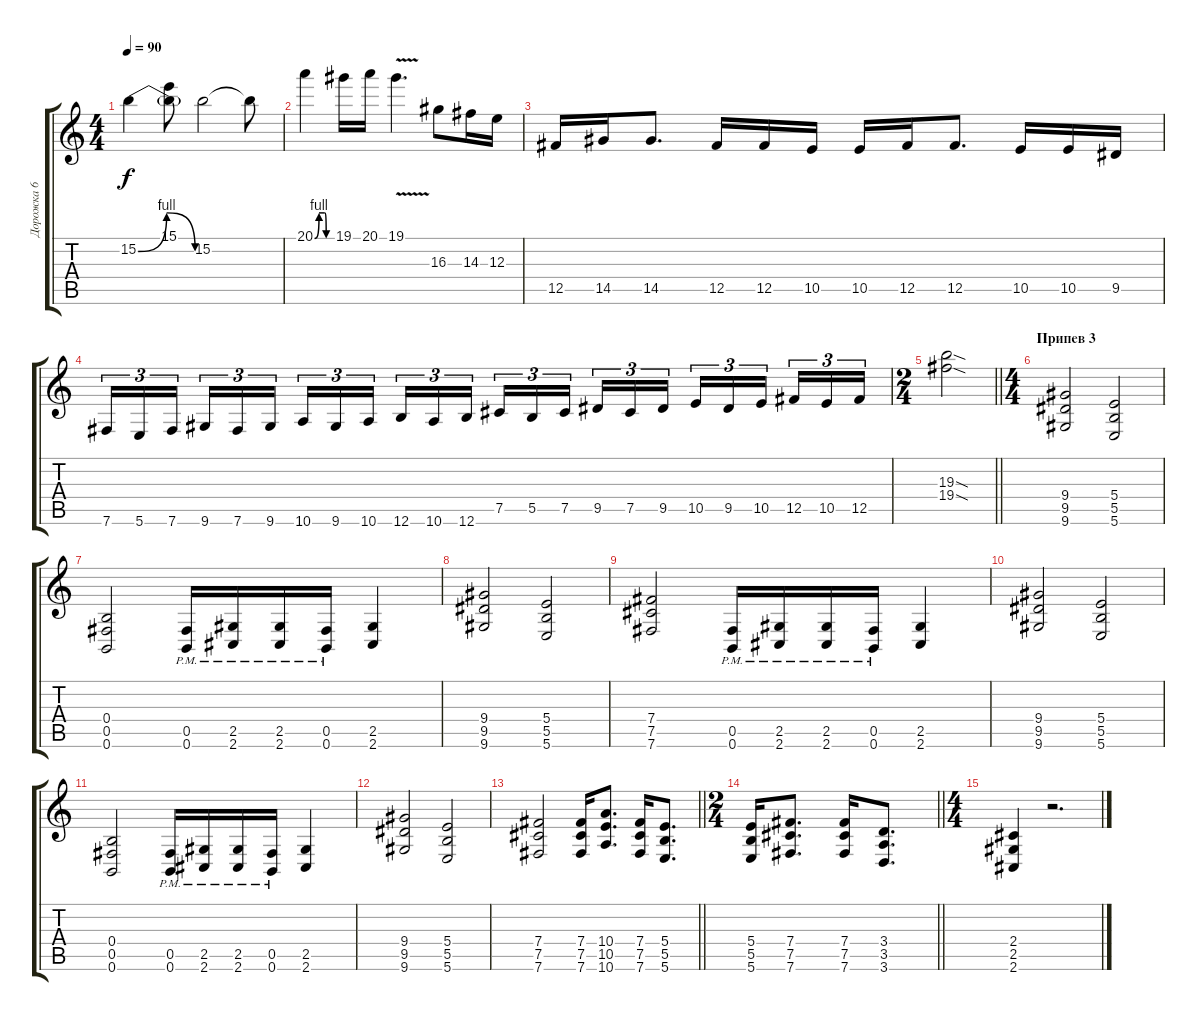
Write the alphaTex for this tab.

\track ("Дорожка 6" "Дорожка 6") {instrument distortionguitar}
\staff {score tabs}
\tuning (Db4 Ab3 E3 B2 Gb2 B1) {hide}
\ts (4 4)
\tempo 90
\clef g2
\ks c
15.2{be (bendrelease 0 0 30 4 50 4 60 0)}.4{dy f} (15.1 15.2{t}).8 15.2.2 15.2{t}.8 |
20.1{be (custom 0 0 15 4 35 4 40 0 45 0 60 0)}.4 19.1.16 20.1.16 19.1{v}.4{d} 16.3.8 14.3.16 12.3.16 |
12.5.16 14.5.16 14.5.8{d} 12.5.16 12.5.16 10.5.16 10.5.16 12.5.16 12.5.8{d} 10.5.16 10.5.16 9.5.16 |
7.6.16{tu (3 2)} 5.6.16{tu (3 2)} 7.6.16{tu (3 2) beam splitsecondary} 9.6.16{tu (3 2)} 7.6.16{tu (3 2)} 9.6.16{tu (3 2)} 10.6.16{tu (3 2)} 9.6.16{tu (3 2)} 10.6.16{tu (3 2) beam splitsecondary} 12.6.16{tu (3 2)} 10.6.16{tu (3 2)} 12.6.16{tu (3 2)} 7.5.16{tu (3 2)} 5.5.16{tu (3 2)} 7.5.16{tu (3 2) beam splitsecondary} 9.5.16{tu (3 2)} 7.5.16{tu (3 2)} 9.5.16{tu (3 2)} 10.5.16{tu (3 2)} 9.5.16{tu (3 2)} 10.5.16{tu (3 2) beam splitsecondary} 12.5.16{tu (3 2)} 10.5.16{tu (3 2)} 12.5.16{tu (3 2)} |
\ts (2 4)
\barLineRight lightlight
(19.3{sod} 19.4{sod}).2{volume 0} |
\ts (4 4)
\section ("" "Припев 3")
(9.4 9.5 9.6).2{volume 13 instrument distortionguitar} (5.4 5.5 5.6).2 |
(0.4 0.5 0.6).2 (0.5{pm} 0.6{pm}).16 (2.5{pm} 2.6{pm}).16 (2.5{pm} 2.6{pm}).16 (0.5{pm} 0.6{pm}).16 (2.5 2.6).4 |
(9.4 9.5 9.6).2 (5.4 5.5 5.6).2 |
(7.4 7.5 7.6).2 (0.5{pm} 0.6{pm}).16 (2.5{pm} 2.6{pm}).16 (2.5{pm} 2.6{pm}).16 (0.5{pm} 0.6{pm}).16 (2.5 2.6).4 |
(9.4 9.5 9.6).2 (5.4 5.5 5.6).2 |
(0.4 0.5 0.6).2 (0.5{pm} 0.6{pm}).16 (2.5{pm} 2.6{pm}).16 (2.5{pm} 2.6{pm}).16 (0.5{pm} 0.6{pm}).16 (2.5 2.6).4 |
(9.4 9.5 9.6).2 (5.4 5.5 5.6).2 |
\barLineRight lightlight
(7.4 7.5 7.6).2 (7.4 7.5 7.6).16 (10.4 10.5 10.6).8{d} (7.4 7.5 7.6).16 (5.4 5.5 5.6).8{d} |
\ts (2 4)
\barLineRight lightlight
(5.4 5.5 5.6).16 (7.4 7.5 7.6).8{d} (7.4 7.5 7.6).16 (3.4 3.5 3.6).8{d} |
\ts (4 4)
(2.4 2.5 2.6).4 r.2{d}
